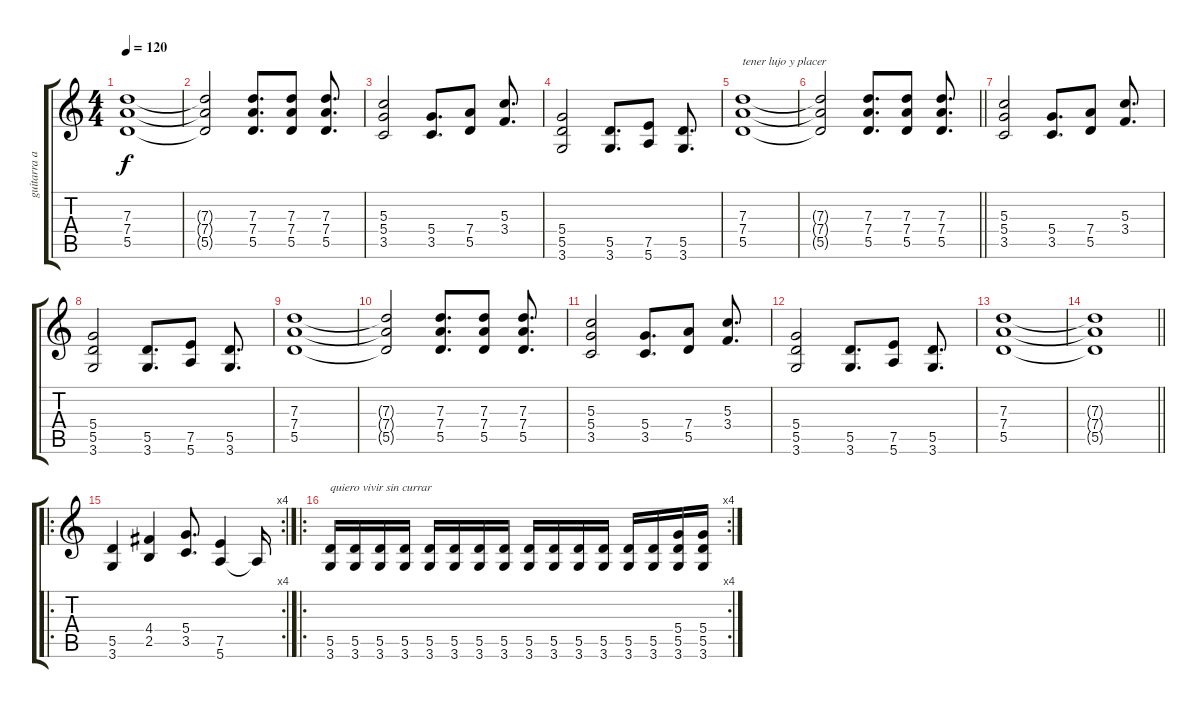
\track ("guitarra acompañamiento" "guitarra a") {instrument distortionguitar}
\staff {score tabs}
\tuning (E4 B3 G3 D3 A2 E2) {hide}
\ts (4 4)
\tempo 120
\clef g2
\ks c
(7.3 7.4 5.5).1{dy f} |
(7.3{t} 7.4{t} 5.5{t}).2 (7.3 7.4 5.5).8{d} (7.3 7.4 5.5).8 (7.3 7.4 5.5).8{d} |
(5.3 5.4 3.5).2 (5.4 3.5).8{d} (7.4 5.5).8 (5.3 3.4).8{d} |
(5.4 5.5 3.6).2 (5.5 3.6).8{d} (7.5 5.6).8 (5.5 3.6).8{d} |
(7.3 7.4 5.5).1{txt "tener lujo y placer"} |
\barLineRight lightlight
(7.3{t} 7.4{t} 5.5{t}).2 (7.3 7.4 5.5).8{d} (7.3 7.4 5.5).8 (7.3 7.4 5.5).8{d} |
(5.3 5.4 3.5).2 (5.4 3.5).8{d} (7.4 5.5).8 (5.3 3.4).8{d} |
(5.4 5.5 3.6).2 (5.5 3.6).8{d} (7.5 5.6).8 (5.5 3.6).8{d} |
(7.3 7.4 5.5).1 |
(7.3{t} 7.4{t} 5.5{t}).2 (7.3 7.4 5.5).8{d} (7.3 7.4 5.5).8 (7.3 7.4 5.5).8{d} |
(5.3 5.4 3.5).2 (5.4 3.5).8{d} (7.4 5.5).8 (5.3 3.4).8{d} |
(5.4 5.5 3.6).2 (5.5 3.6).8{d} (7.5 5.6).8 (5.5 3.6).8{d} |
(7.3 7.4 5.5).1 |
\barLineRight lightlight
(7.3{t} 7.4{t} 5.5{t}).1 |
\ro
\rc 4
(5.5 3.6).4 (4.4 2.5).4 (5.4 3.5).8{d} (7.5 5.6).4 5.6{t}.16 |
\ro
\rc 4
(5.5 3.6).16{txt "quiero vivir sin currar"} (5.5 3.6).16 (5.5 3.6).16 (5.5 3.6).16 (5.5 3.6).16 (5.5 3.6).16 (5.5 3.6).16 (5.5 3.6).16 (5.5 3.6).16 (5.5 3.6).16 (5.5 3.6).16 (5.5 3.6).16 (5.5 3.6).16 (5.5 3.6).16 (5.4 5.5 3.6).16 (5.4 5.5 3.6).16
